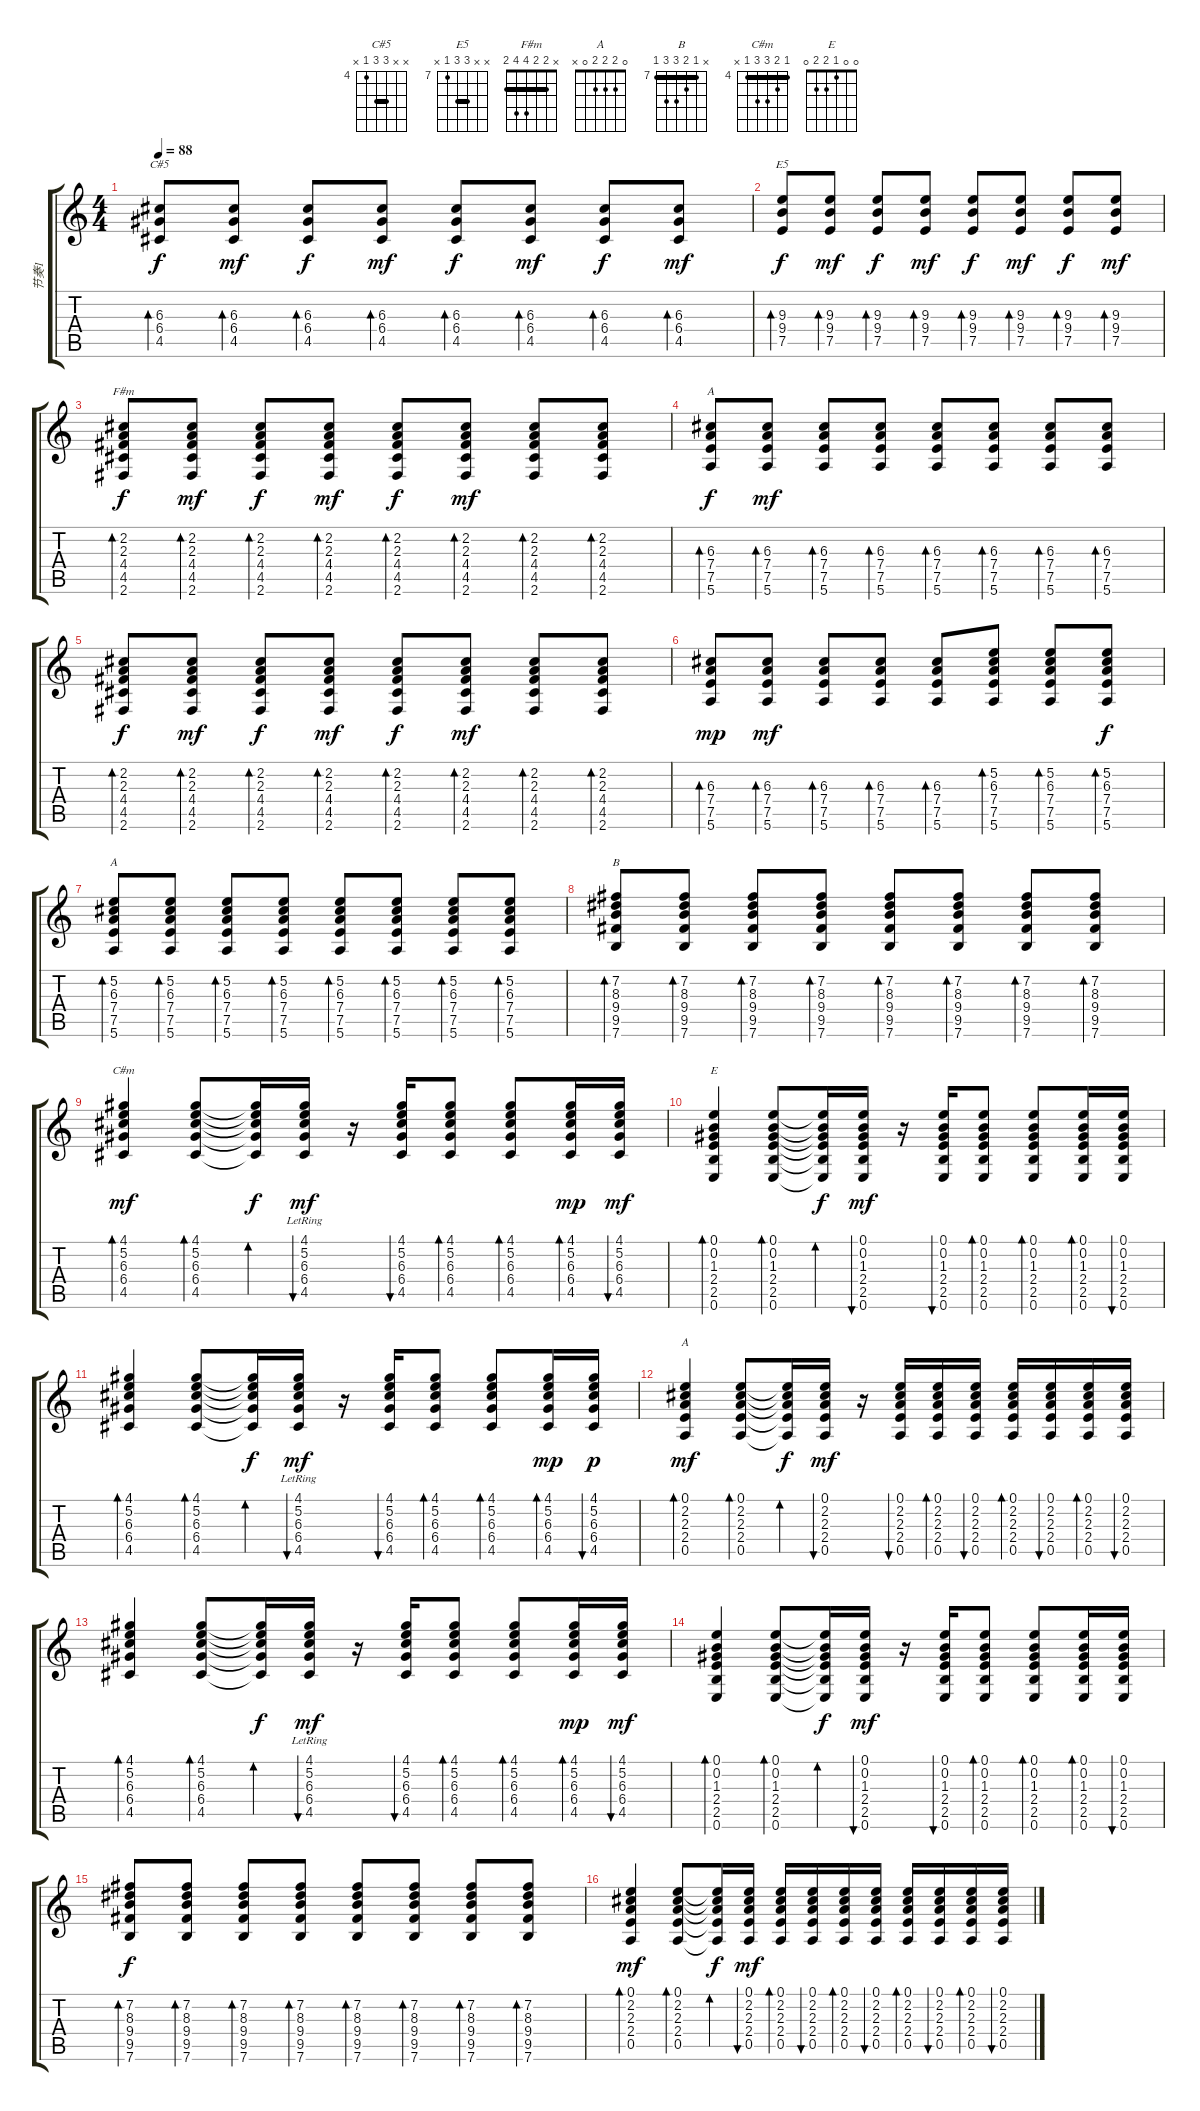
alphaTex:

\track ("节奏1" "节奏1") {instrument acousticguitarsteel}
\staff {score tabs}
\tuning (E4 B3 G3 D3 A2 E2) {hide}
\chord ("C#5" x x 6 6 4 x) {firstfret 4 barre 6}
\chord ("E5" x x 9 9 7 x) {firstfret 7 barre 9}
\chord ("F#m" x 2 2 4 4 2) {barre 2}
\chord ("A" x x 6 7 7 5) {firstfret 5}
\chord ("A" x 5 6 7 7 5) {firstfret 5 barre 5}
\chord ("B" x 7 8 9 9 7) {firstfret 7 barre 7}
\chord ("C#m" 4 5 6 6 4 x) {firstfret 4 barre 4}
\chord ("E" 0 0 1 2 2 0)
\chord ("A" 0 2 2 2 0 x)
\ts (4 4)
\tempo 88
\clef g2
\ks c
(6.3 6.4 4.5).8{bd 30 ch "C#5" dy f} (6.3 6.4 4.5).8{bd 30 dy mf} (6.3 6.4 4.5).8{bd 30 dy f} (6.3 6.4 4.5).8{bd 30 dy mf} (6.3 6.4 4.5).8{bd 30 dy f} (6.3 6.4 4.5).8{bd 30 dy mf} (6.3 6.4 4.5).8{bd 30 dy f} (6.3 6.4 4.5).8{bd 30 dy mf} |
(9.3 9.4 7.5).8{bd 30 ch "E5" dy f} (9.3 9.4 7.5).8{bd 30 dy mf} (9.3 9.4 7.5).8{bd 30 dy f} (9.3 9.4 7.5).8{bd 30 dy mf} (9.3 9.4 7.5).8{bd 30 dy f} (9.3 9.4 7.5).8{bd 30 dy mf} (9.3 9.4 7.5).8{bd 30 dy f} (9.3 9.4 7.5).8{bd 30 dy mf} |
(2.2 2.3 4.4 4.5 2.6).8{bd 30 ch "F#m" dy f} (2.2 2.3 4.4 4.5 2.6).8{bd 30 dy mf} (2.2 2.3 4.4 4.5 2.6).8{bd 30 dy f} (2.2 2.3 4.4 4.5 2.6).8{bd 30 dy mf} (2.2 2.3 4.4 4.5 2.6).8{bd 30 dy f} (2.2 2.3 4.4 4.5 2.6).8{bd 30 dy mf} (2.2 2.3 4.4 4.5 2.6).8{bd 30} (2.2 2.3 4.4 4.5 2.6).8{bd 30} |
(6.3 7.4 7.5 5.6).8{bd 30 ch "A" dy f} (6.3 7.4 7.5 5.6).8{bd 30 dy mf} (6.3 7.4 7.5 5.6).8{bd 30} (6.3 7.4 7.5 5.6).8{bd 30} (6.3 7.4 7.5 5.6).8{bd 30} (6.3 7.4 7.5 5.6).8{bd 30} (6.3 7.4 7.5 5.6).8{bd 30} (6.3 7.4 7.5 5.6).8{bd 30} |
(2.2 2.3 4.4 4.5 2.6).8{bd 30 dy f} (2.2 2.3 4.4 4.5 2.6).8{bd 30 dy mf} (2.2 2.3 4.4 4.5 2.6).8{bd 30 dy f} (2.2 2.3 4.4 4.5 2.6).8{bd 30 dy mf} (2.2 2.3 4.4 4.5 2.6).8{bd 30 dy f} (2.2 2.3 4.4 4.5 2.6).8{bd 30 dy mf} (2.2 2.3 4.4 4.5 2.6).8{bd 30} (2.2 2.3 4.4 4.5 2.6).8{bd 30} |
(6.3 7.4 7.5 5.6).8{bd 30 dy mp} (6.3 7.4 7.5 5.6).8{bd 30 dy mf} (6.3 7.4 7.5 5.6).8{bd 30} (6.3 7.4 7.5 5.6).8{bd 30} (6.3 7.4 7.5 5.6).8{bd 30} (5.2 6.3 7.4 7.5 5.6).8{bd 30} (5.2 6.3 7.4 7.5 5.6).8{bd 30} (5.2 6.3 7.4 7.5 5.6).8{bd 30 dy f} |
(5.2 6.3 7.4 7.5 5.6).8{bd 30 ch "A"} (5.2 6.3 7.4 7.5 5.6).8{bd 30} (5.2 6.3 7.4 7.5 5.6).8{bd 30} (5.2 6.3 7.4 7.5 5.6).8{bd 30} (5.2 6.3 7.4 7.5 5.6).8{bd 30} (5.2 6.3 7.4 7.5 5.6).8{bd 30} (5.2 6.3 7.4 7.5 5.6).8{bd 30} (5.2 6.3 7.4 7.5 5.6).8{bd 30} |
(7.2 8.3 9.4 9.5 7.6).8{bd 30 ch "B"} (7.2 8.3 9.4 9.5 7.6).8{bd 30} (7.2 8.3 9.4 9.5 7.6).8{bd 30} (7.2 8.3 9.4 9.5 7.6).8{bd 30} (7.2 8.3 9.4 9.5 7.6).8{bd 30} (7.2 8.3 9.4 9.5 7.6).8{bd 30} (7.2 8.3 9.4 9.5 7.6).8{bd 30} (7.2 8.3 9.4 9.5 7.6).8{bd 30} |
(4.1 5.2 6.3 6.4 4.5).4{bd 30 ch "C#m" dy mf} (4.1 5.2 6.3 6.4 4.5).8{bd 30} (4.1{t} 5.2{t} 6.3{t} 6.4{t} 4.5{t}).16{bd 30 dy f} (4.1{lr} 5.2{lr} 6.3{lr} 6.4{lr} 4.5{lr}).16{bu 30 dy mf} r.16 (4.1 5.2 6.3 6.4 4.5).16{bu 30} (4.1 5.2 6.3 6.4 4.5).8{bd 30} (4.1 5.2 6.3 6.4 4.5).8{bd 30} (4.1 5.2 6.3 6.4 4.5).16{bd 30 dy mp} (4.1 5.2 6.3 6.4 4.5).16{bu 30 dy mf} |
(0.1 0.2 1.3 2.4 2.5 0.6).4{bd 30 ch "E"} (0.1 0.2 1.3 2.4 2.5 0.6).8{bd 30} (0.1{t} 0.2{t} 1.3{t} 2.4{t} 2.5{t} 0.6{t}).16{bd 30 dy f} (0.1 0.2 1.3 2.4 2.5 0.6).16{bu 30 dy mf} r.16 (0.1 0.2 1.3 2.4 2.5 0.6).16{bu 30} (0.1 0.2 1.3 2.4 2.5 0.6).8{bd 30} (0.1 0.2 1.3 2.4 2.5 0.6).8{bd 30} (0.1 0.2 1.3 2.4 2.5 0.6).16{bd 30} (0.1 0.2 1.3 2.4 2.5 0.6).16{bu 30} |
(4.1 5.2 6.3 6.4 4.5).4{bd 30} (4.1 5.2 6.3 6.4 4.5).8{bd 30} (4.1{t} 5.2{t} 6.3{t} 6.4{t} 4.5{t}).16{bd 30 dy f} (4.1{lr} 5.2{lr} 6.3{lr} 6.4{lr} 4.5{lr}).16{bu 30 dy mf} r.16 (4.1 5.2 6.3 6.4 4.5).16{bu 30} (4.1 5.2 6.3 6.4 4.5).8{bd 30} (4.1 5.2 6.3 6.4 4.5).8{bd 30} (4.1 5.2 6.3 6.4 4.5).16{bd 30 dy mp} (4.1 5.2 6.3 6.4 4.5).16{bu 30 dy p} |
(0.1 2.2 2.3 2.4 0.5).4{bd 30 ch "A" dy mf} (0.1 2.2 2.3 2.4 0.5).8{bd 30} (0.1{t} 2.2{t} 2.3{t} 2.4{t} 0.5{t}).16{bd 30 dy f} (0.1 2.2 2.3 2.4 0.5).16{bu 30 dy mf} r.16 (0.1 2.2 2.3 2.4 0.5).16{bu 30} (0.1 2.2 2.3 2.4 0.5).16{bd 30} (0.1 2.2 2.3 2.4 0.5).16{bu 30} (0.1 2.2 2.3 2.4 0.5).16{bd 30} (0.1 2.2 2.3 2.4 0.5).16{bu 30} (0.1 2.2 2.3 2.4 0.5).16{bd 30} (0.1 2.2 2.3 2.4 0.5).16{bu 30} |
(4.1 5.2 6.3 6.4 4.5).4{bd 30} (4.1 5.2 6.3 6.4 4.5).8{bd 30} (4.1{t} 5.2{t} 6.3{t} 6.4{t} 4.5{t}).16{bd 30 dy f} (4.1{lr} 5.2{lr} 6.3{lr} 6.4{lr} 4.5{lr}).16{bu 30 dy mf} r.16 (4.1 5.2 6.3 6.4 4.5).16{bu 30} (4.1 5.2 6.3 6.4 4.5).8{bd 30} (4.1 5.2 6.3 6.4 4.5).8{bd 30} (4.1 5.2 6.3 6.4 4.5).16{bd 30 dy mp} (4.1 5.2 6.3 6.4 4.5).16{bu 30 dy mf} |
(0.1 0.2 1.3 2.4 2.5 0.6).4{bd 30} (0.1 0.2 1.3 2.4 2.5 0.6).8{bd 30} (0.1{t} 0.2{t} 1.3{t} 2.4{t} 2.5{t} 0.6{t}).16{bd 30 dy f} (0.1 0.2 1.3 2.4 2.5 0.6).16{bu 30 dy mf} r.16 (0.1 0.2 1.3 2.4 2.5 0.6).16{bu 30} (0.1 0.2 1.3 2.4 2.5 0.6).8{bd 30} (0.1 0.2 1.3 2.4 2.5 0.6).8{bd 30} (0.1 0.2 1.3 2.4 2.5 0.6).16{bd 30} (0.1 0.2 1.3 2.4 2.5 0.6).16{bu 30} |
(7.2 8.3 9.4 9.5 7.6).8{bd 30 dy f} (7.2 8.3 9.4 9.5 7.6).8{bd 30} (7.2 8.3 9.4 9.5 7.6).8{bd 30} (7.2 8.3 9.4 9.5 7.6).8{bd 30} (7.2 8.3 9.4 9.5 7.6).8{bd 30} (7.2 8.3 9.4 9.5 7.6).8{bd 30} (7.2 8.3 9.4 9.5 7.6).8{bd 30} (7.2 8.3 9.4 9.5 7.6).8{bd 30} |
(0.1 2.2 2.3 2.4 0.5).4{bd 30 dy mf} (0.1 2.2 2.3 2.4 0.5).8{bd 30} (0.1{t} 2.2{t} 2.3{t} 2.4{t} 0.5{t}).16{bd 30 dy f} (0.1 2.2 2.3 2.4 0.5).16{bu 30 dy mf} (0.1 2.2 2.3 2.4 0.5).16{bd 30} (0.1 2.2 2.3 2.4 0.5).16{bu 30} (0.1 2.2 2.3 2.4 0.5).16{bd 30} (0.1 2.2 2.3 2.4 0.5).16{bu 30} (0.1 2.2 2.3 2.4 0.5).16{bd 30} (0.1 2.2 2.3 2.4 0.5).16{bu 30} (0.1 2.2 2.3 2.4 0.5).16{bd 30} (0.1 2.2 2.3 2.4 0.5).16{bu 30}
